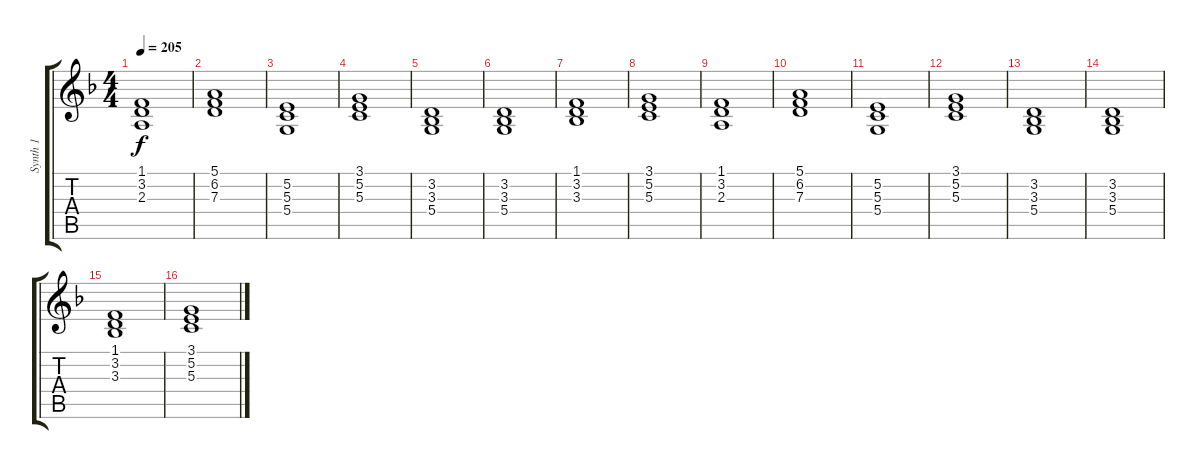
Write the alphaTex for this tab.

\track ("Synth 1" "Synth 1") {instrument synthstrings1}
\staff {score tabs}
\tuning (E4 B3 G3 D3 A2 E2) {hide}
\ts (4 4)
\tempo 205
\clef g2
\ks f
(1.1 3.2 2.3).1{dy f} |
(5.1 6.2 7.3).1 |
(5.2 5.3 5.4).1 |
(3.1 5.2 5.3).1 |
(3.2 3.3 5.4).1 |
(3.2 3.3 5.4).1 |
(1.1 3.2 3.3).1 |
(3.1 5.2 5.3).1 |
(1.1 3.2 2.3).1 |
(5.1 6.2 7.3).1 |
(5.2 5.3 5.4).1 |
(3.1 5.2 5.3).1 |
(3.2 3.3 5.4).1 |
(3.2 3.3 5.4).1 |
(1.1 3.2 3.3).1 |
(3.1 5.2 5.3).1
